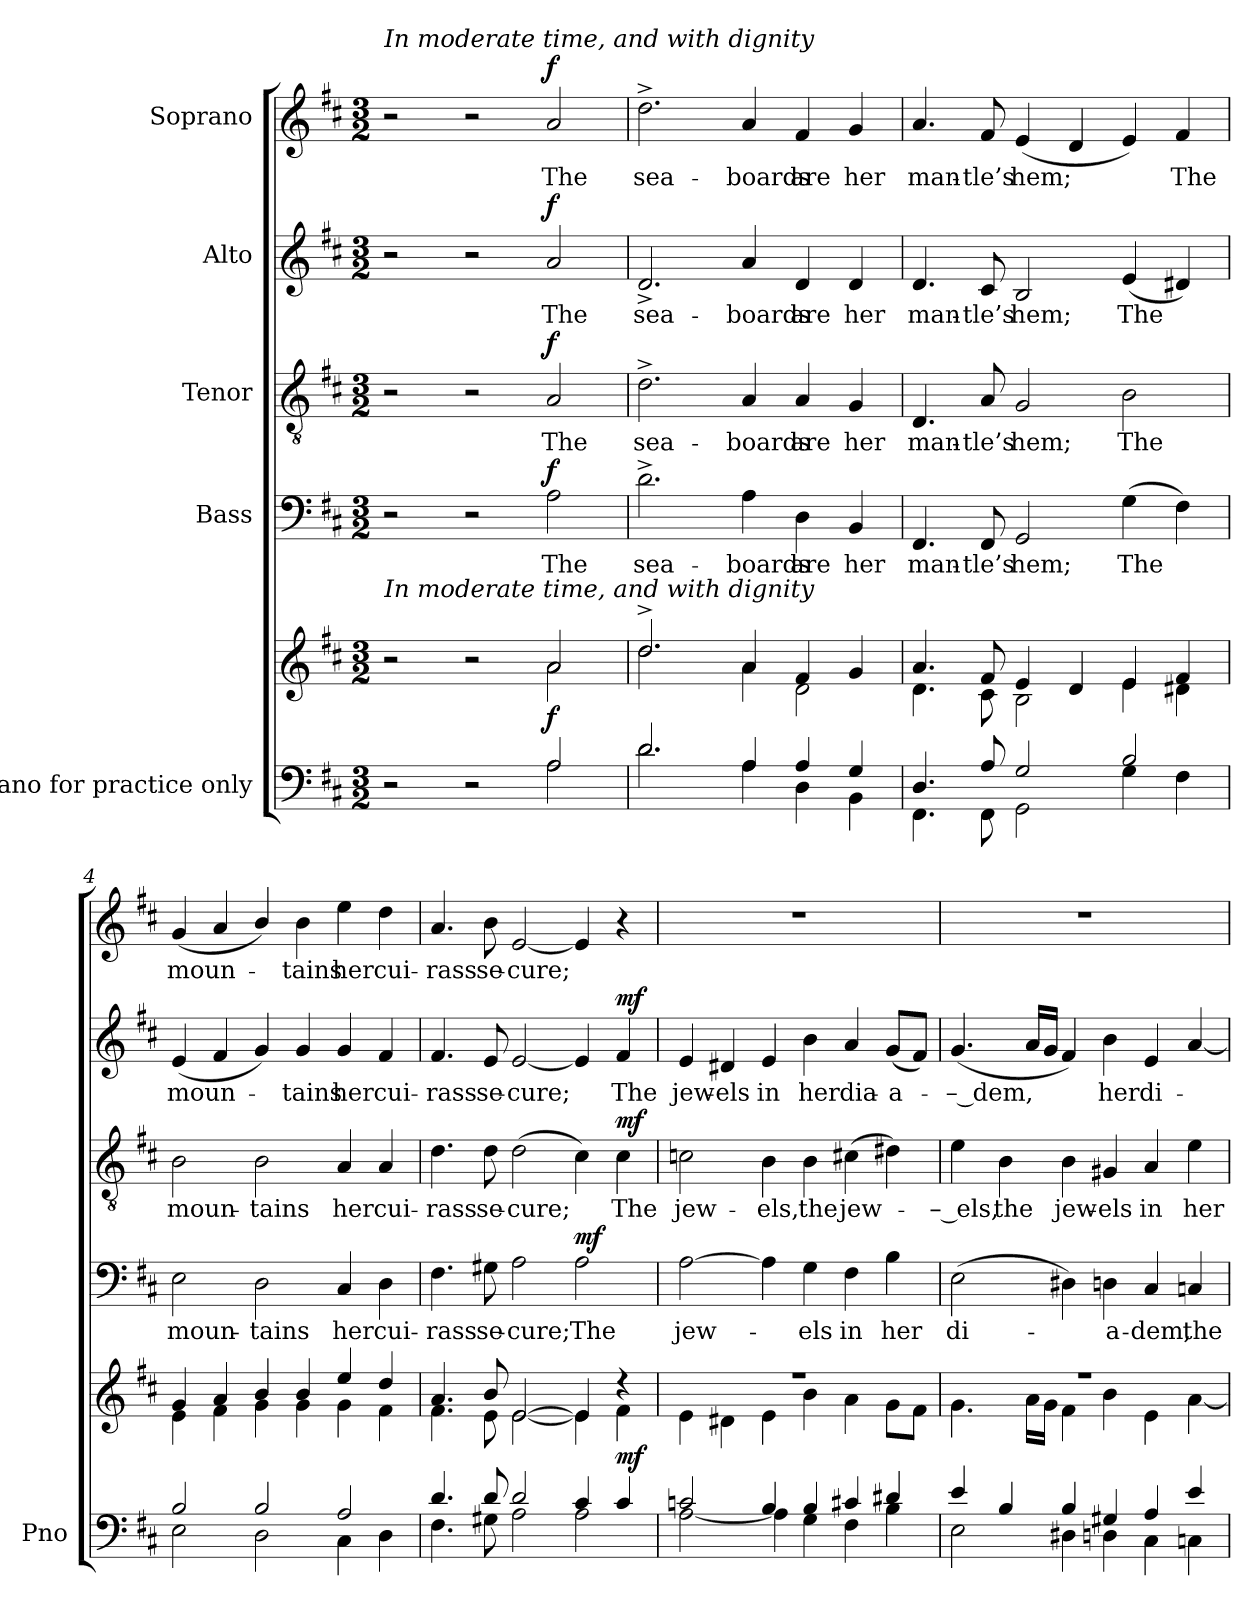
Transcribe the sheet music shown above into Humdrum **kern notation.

**kern	**kern	**dynam	**kern	**text	**dynam	**kern	**text	**dynam	**kern	**text	**dynam	**kern	**text	**dynam
*part5	*part5	*part5	*part4	*part4	*part4	*part3	*part3	*part3	*part2	*part2	*part2	*part1	*part1	*part1
*staff6	*staff5	*staff5/6	*staff4	*staff4	*staff4	*staff3	*staff3	*staff3	*staff2	*staff2	*staff2	*staff1	*staff1	*staff1
*I"Piano for practice only	*	*	*I"Bass	*	*	*I"Tenor	*	*	*I"Alto	*	*	*I"Soprano	*	*
*I'Pno	*	*	*	*	*	*	*	*	*	*	*	*	*	*
*clefF4	*clefG2	*	*clefF4	*	*	*clefGv2	*	*	*clefG2	*	*	*clefG2	*	*
*k[f#c#]	*k[f#c#]	*	*k[f#c#]	*	*	*k[f#c#]	*	*	*k[f#c#]	*	*	*k[f#c#]	*	*
*M3/2	*M3/2	*	*M3/2	*	*	*M3/2	*	*	*M3/2	*	*	*M3/2	*	*
=1	=1	=1	=1	=1	=1	=1	=1	=1	=1	=1	=1	=1	=1	=1
*^	*^	*	*	*	*	*	*	*	*	*	*	*	*	*
!	!	!	!	!	!	!	!	!	!	!	!	!	!	!LO:TX:a:i:t=In moderate time, and with dignity	!	!
!	!	!LO:TX:a:i:t=In moderate time, and with dignity	!	!	!	!	!	!	!	!	!	!	!	!	!	!
2r	2ryy	2r	2ryy	.	2r	.	.	2r	.	.	2r	.	.	2r	.	.
2r	2ryy	2r	2ryy	.	2r	.	.	2r	.	.	2r	.	.	2r	.	.
!	!	!	!	!LO:DY:b	!	!	!LO:DY:a	!	!	!LO:DY:a	!	!	!LO:DY:a	!	!	!LO:DY:a
2A/	2A\	2a/	2a\	f	2A\	The	f	2A/	The	f	2a/	The	f	2a/	The	f
=2	=2	=2	=2	=2	=2	=2	=2	=2	=2	=2	=2	=2	=2	=2	=2	=2
2.d/	2.d\	2.dd^/	2.dd\	.	2.d^\	sea-	.	2.d^\	sea-	.	2.d^>/	sea-	.	2.dd^\	sea-	.
4A/	4A\	4a/	4a\	.	4A\	-boards	.	4A/	-boards	.	4a/	-boards	.	4a/	-boards	.
4A/	4D\	4f#/	2d\	.	4D\	are	.	4A/	are	.	4d/	are	.	4f#/	are	.
4G/	4BB\	4g/	.	.	4BB/	her	.	4G/	her	.	4d/	her	.	4g/	her	.
=3	=3	=3	=3	=3	=3	=3	=3	=3	=3	=3	=3	=3	=3	=3	=3	=3
4.D/	4.FF#\	4.a/	4.d\	.	4.FF#/	man-	.	4.D/	man-	.	4.d/	man-	.	4.a/	man-	.
8A/	8FF#\	8f#/	8c#\	.	8FF#/	-tle’s	.	8A/	-tle’s	.	8c#/	-tle’s	.	8f#/	-tle’s	.
2G/	2GG\	4e/	2B\	.	2GG/	hem;	.	2G/	hem;	.	2B/	hem;	.	(4e/	hem;	.
.	.	4d/	.	.	.	.	.	.	.	.	.	.	.	4d/	.	.
2B/	4G\	4e/	4e\	.	(4G\	The	.	2B\	The	.	(4e/	The	.	4e/)	.	.
.	4F#\	4f#/	4d#X\	.	4F#\)	.	.	.	.	.	4d#X/)	.	.	4f#/	The	.
=4	=4	=4	=4	=4	=4	=4	=4	=4	=4	=4	=4	=4	=4	=4	=4	=4
2B/	2E\	4g/	4e\	.	2E\	moun-	.	2B\	moun-	.	(4e/	moun-	.	(4g/	moun-	.
.	.	4a/	4f#\	.	.	.	.	.	.	.	4f#/	.	.	4a/	.	.
2B/	2D\	4b/	4g\	.	2D\	-tains	.	2B\	-tains	.	4g/)	.	.	4b/)	.	.
.	.	4b/	4g\	.	.	.	.	.	.	.	4g/	-tains	.	4b\	-tains	.
2A/	4C#\	4ee/	4g\	.	4C#/	her	.	4A/	her	.	4g/	her	.	4ee\	her	.
.	4D\	4dd/	4f#\	.	4D\	cui-	.	4A/	cui-	.	4f#/	cui-	.	4dd\	cui-	.
=5	=5	=5	=5	=5	=5	=5	=5	=5	=5	=5	=5	=5	=5	=5	=5	=5
4.d/	4.F#\	4.a/	4.f#\	.	4.F#\	-rass	.	4.d\	-rass	.	4.f#/	-rass	.	4.a/	-rass	.
8d/	8G#X\	8b/	8e\	.	8G#X\	se-	.	8d\	se-	.	8e/	se-	.	8b\	se-	.
2d/	2A\	[2e/	[2e\	.	2A\	-cure;	.	(2d\	-cure;	.	[2e/	-cure;	.	[2e/	-cure;	.
!	!	!	!	!	!	!	!LO:DY:a	!	!	!	!	!	!	!	!	!
4c#/	2A\	4e/]	4e\]	.	2A\	The	mf	4c#\)	.	.	4e/]	.	.	4e/]	.	.
!	!	!	!	!LO:DY:b	!	!	!	!	!	!LO:DY:a	!	!	!LO:DY:a	!	!	!
4c#/	.	4r	4f#\	mf	.	.	.	4c#\	The	mf	4f#/	The	mf	4r	.	.
=6	=6	=6	=6	=6	=6	=6	=6	=6	=6	=6	=6	=6	=6	=6	=6	=6
2cn/	[2A\	1.r	4e\	.	[2A\	jew-	.	2cn\	jew-	.	4e/	jew-	.	1.r	.	.
.	.	.	4d#X\	.	.	.	.	.	.	.	4d#X/	-els	.	.	.	.
4B/	4A\]	.	4e\	.	4A\]	.	.	4B\	-els,	.	4e/	in	.	.	.	.
4B/	4G\	.	4b\	.	4G\	-els	.	4B\	the	.	4b\	her	.	.	.	.
4c#X/	4F#\	.	4a\	.	4F#\	in	.	(4c#X\	jew-	.	4a/	dia-	.	.	.	.
4d#X/	4B\	.	8g\L	.	4B\	her	.	4d#X\)	.	.	(8g/L	-a-	.	.	.	.
.	.	.	8f#\J	.	.	.	.	.	.	.	8f#/J)	.	.	.	.	.
=7	=7	=7	=7	=7	=7	=7	=7	=7	=7	=7	=7	=7	=7	=7	=7	=7
4e/	2E\	1.r	4.g\	.	(2E\	di-	.	4e\	– els,	.	(4.g/	– dem,	.	1.r	.	.
4B/	.	.	.	.	.	.	.	4B\	the	.	.	.	.	.	.	.
.	.	.	16a\LL	.	.	.	.	.	.	.	16a/LL	.	.	.	.	.
.	.	.	16g\JJ	.	.	.	.	.	.	.	16g/JJ	.	.	.	.	.
4B/	4D#X\	.	4f#\	.	4D#X\)	.	.	4B\	jew-	.	4f#/)	.	.	.	.	.
4G#X/	4Dn\	.	4b\	.	4Dn\	-a-	.	4G#X/	-els	.	4b\	her	.	.	.	.
4A/	4C#\	.	4e\	.	4C#/	-dem,	.	4A/	in	.	4e/	di-	.	.	.	.
4e/	4Cn\	.	[4a\	.	4Cn/	the	.	4e\	her	.	[4a/	.	.	.	.	.
*v	*v	*	*	*	*	*	*	*	*	*	*	*	*	*	*	*
*	*v	*v	*	*	*	*	*	*	*	*	*	*	*	*	*
=	=	=	=	=	=	=	=	=	=	=	=	=	=	=
*-	*-	*-	*-	*-	*-	*-	*-	*-	*-	*-	*-	*-	*-	*-
